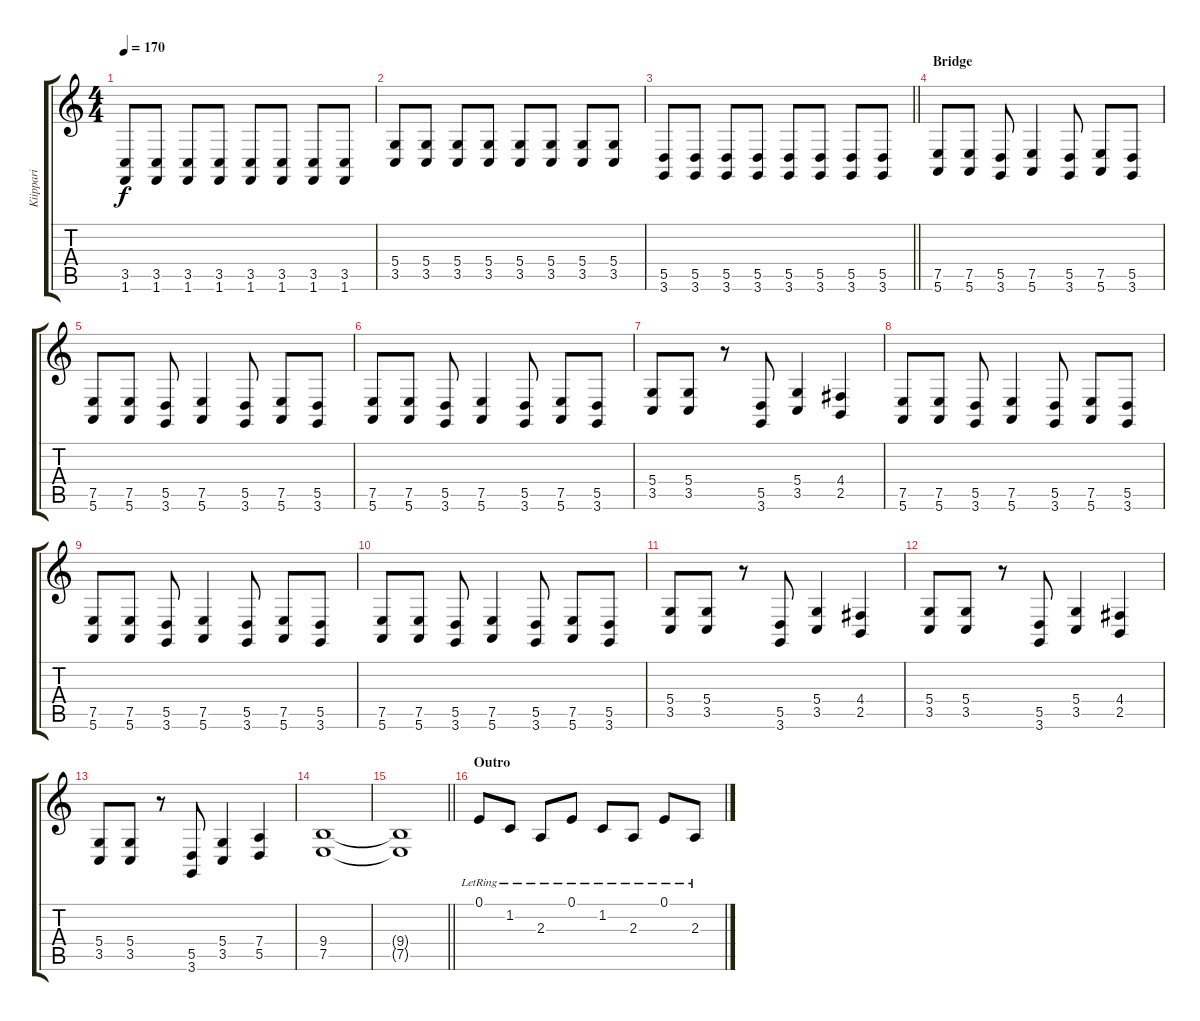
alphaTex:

\track ("Kiippari" "Kiippari") {instrument stringensemble1}
\staff {score tabs}
\tuning (E4 B3 G3 D3 A2 E2) {hide}
\ts (4 4)
\tempo 170
\clef g2
\ks c
(3.5 1.6).8{dy f} (3.5 1.6).8 (3.5 1.6).8 (3.5 1.6).8 (3.5 1.6).8 (3.5 1.6).8 (3.5 1.6).8 (3.5 1.6).8 |
(5.4 3.5).8 (5.4 3.5).8 (5.4 3.5).8 (5.4 3.5).8 (5.4 3.5).8 (5.4 3.5).8 (5.4 3.5).8 (5.4 3.5).8 |
\barLineRight lightlight
(5.5 3.6).8 (5.5 3.6).8 (5.5 3.6).8 (5.5 3.6).8 (5.5 3.6).8 (5.5 3.6).8 (5.5 3.6).8 (5.5 3.6).8 |
\section ("" "Bridge")
(7.5 5.6).8 (7.5 5.6).8 (5.5 3.6).8 (7.5 5.6).4 (5.5 3.6).8 (7.5 5.6).8 (5.5 3.6).8 |
(7.5 5.6).8 (7.5 5.6).8 (5.5 3.6).8 (7.5 5.6).4 (5.5 3.6).8 (7.5 5.6).8 (5.5 3.6).8 |
(7.5 5.6).8 (7.5 5.6).8 (5.5 3.6).8 (7.5 5.6).4 (5.5 3.6).8 (7.5 5.6).8 (5.5 3.6).8 |
(5.4 3.5).8 (5.4 3.5).8 r.8 (5.5 3.6).8 (5.4 3.5).4 (4.4 2.5).4 |
(7.5 5.6).8 (7.5 5.6).8 (5.5 3.6).8 (7.5 5.6).4 (5.5 3.6).8 (7.5 5.6).8 (5.5 3.6).8 |
(7.5 5.6).8 (7.5 5.6).8 (5.5 3.6).8 (7.5 5.6).4 (5.5 3.6).8 (7.5 5.6).8 (5.5 3.6).8 |
(7.5 5.6).8 (7.5 5.6).8 (5.5 3.6).8 (7.5 5.6).4 (5.5 3.6).8 (7.5 5.6).8 (5.5 3.6).8 |
(5.4 3.5).8 (5.4 3.5).8 r.8 (5.5 3.6).8 (5.4 3.5).4 (4.4 2.5).4 |
(5.4 3.5).8 (5.4 3.5).8 r.8 (5.5 3.6).8 (5.4 3.5).4 (4.4 2.5).4 |
(5.4 3.5).8 (5.4 3.5).8 r.8 (5.5 3.6).8 (5.4 3.5).4 (7.4 5.5).4 |
(9.4 7.5).1 |
\barLineRight lightlight
(9.4{t} 7.5{t}).1 |
\section ("" "Outro")
0.1{lr}.8{instrument electricguitarclean} 1.2{lr}.8 2.3{lr}.8 0.1{lr}.8 1.2{lr}.8 2.3{lr}.8 0.1{lr}.8 2.3{lr}.8
